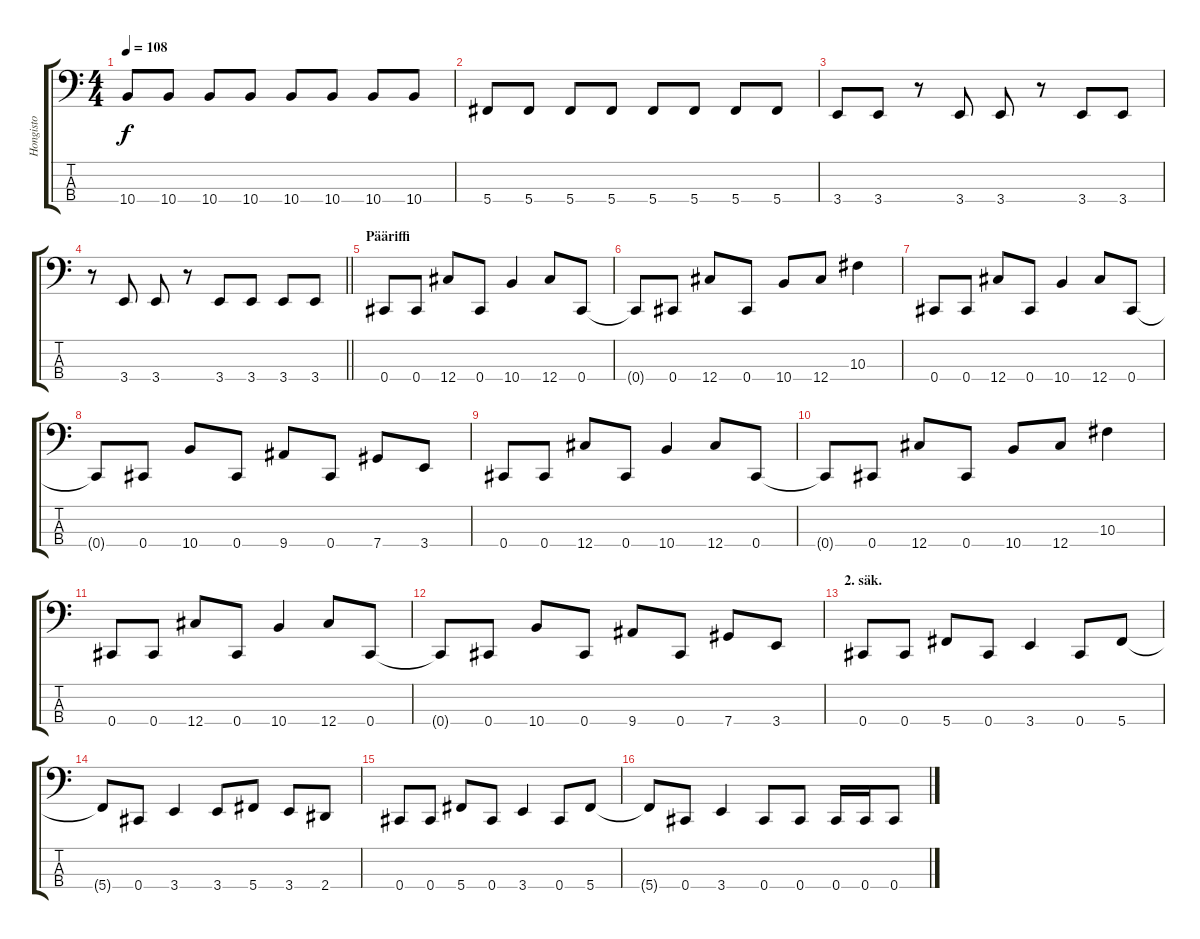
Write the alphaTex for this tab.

\track ("Hongisto" "Hongisto") {instrument overdrivenguitar}
\staff {score tabs}
\tuning (Gb2 Db2 Ab1 Db1) {hide}
\ts (4 4)
\tempo 108
\clef f4
\ks c
10.4.8{dy f} 10.4.8 10.4.8 10.4.8 10.4.8 10.4.8 10.4.8 10.4.8 |
5.4.8 5.4.8 5.4.8 5.4.8 5.4.8 5.4.8 5.4.8 5.4.8 |
3.4.8 3.4.8 r.8 3.4.8 3.4.8 r.8 3.4.8 3.4.8 |
\barLineRight lightlight
r.8 3.4.8 3.4.8 r.8 3.4.8 3.4.8 3.4.8 3.4.8 |
\section ("" "Pääriffi")
0.4.8 0.4.8 12.4.8 0.4.8 10.4.4 12.4.8 0.4.8 |
0.4{t}.8 0.4.8 12.4.8 0.4.8 10.4.8 12.4.8 10.3.4 |
0.4.8 0.4.8 12.4.8 0.4.8 10.4.4 12.4.8 0.4.8 |
0.4{t}.8 0.4.8 10.4.8 0.4.8 9.4.8 0.4.8 7.4.8 3.4.8 |
0.4.8 0.4.8 12.4.8 0.4.8 10.4.4 12.4.8 0.4.8 |
0.4{t}.8 0.4.8 12.4.8 0.4.8 10.4.8 12.4.8 10.3.4 |
0.4.8 0.4.8 12.4.8 0.4.8 10.4.4 12.4.8 0.4.8 |
0.4{t}.8 0.4.8 10.4.8 0.4.8 9.4.8 0.4.8 7.4.8 3.4.8 |
\section ("" "2. säk.")
0.4.8{instrument synthbass2} 0.4.8 5.4.8 0.4.8 3.4.4 0.4.8 5.4.8 |
5.4{t}.8 0.4.8 3.4.4 3.4.8 5.4.8 3.4.8 2.4.8 |
0.4.8 0.4.8 5.4.8 0.4.8 3.4.4 0.4.8 5.4.8 |
5.4{t}.8 0.4.8 3.4.4 0.4.8 0.4.8 0.4.16 0.4.16 0.4.8
